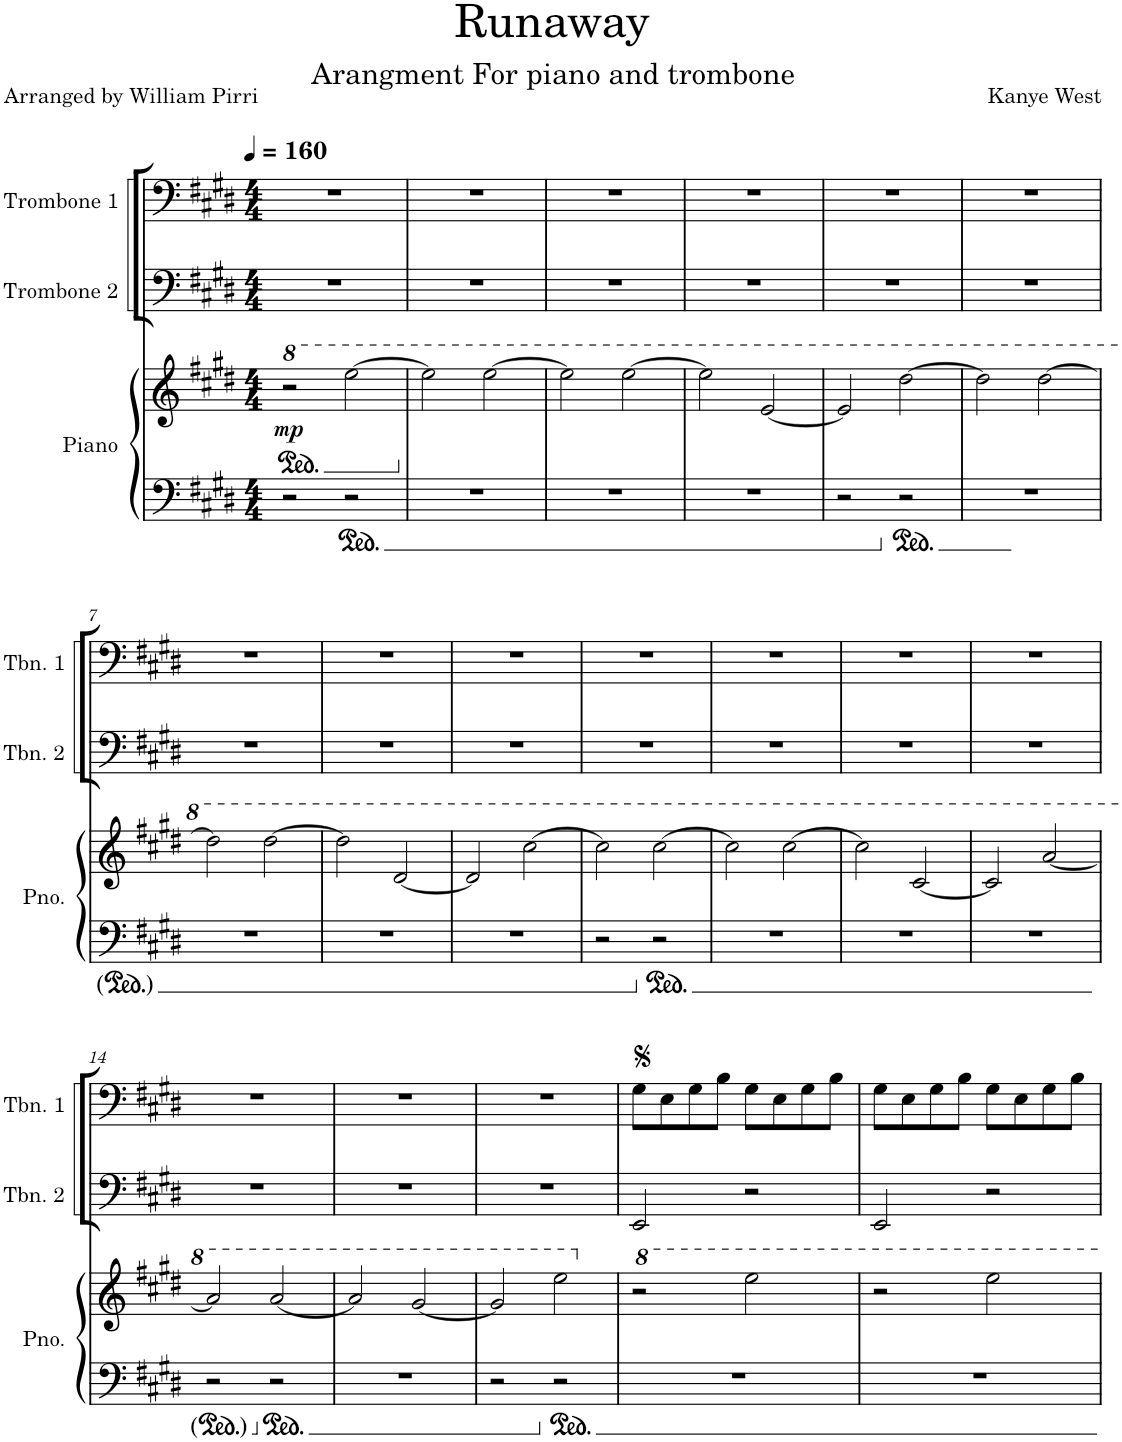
**kern	**kern	**dynam	**kern	**kern
*part3	*part3	*part3	*part2	*part1
*staff4	*staff3	*staff3/4	*staff2	*staff1
*I"Piano	*	*	*I"Trombone 2	*I"Trombone 1
*I'Pno.	*	*	*I'Tbn. 2	*I'Tbn. 1
*clefF4	*clefG2	*	*clefF4	*clefF4
*k[f#c#g#d#]	*k[f#c#g#d#]	*	*k[f#c#g#d#]	*k[f#c#g#d#]
*M4/4	*M4/4	*	*M4/4	*M4/4
*MM160	*MM160	*	*MM160	*MM160
*	*ped	*	*	*
=1	=1	=1	=1	=1
!	!	!LO:DY:b	!	!
2r	2r	mp	1r	1r
*	*8va	*	*	*
2r	[2eee\	.	.	.
=2	=2	=2	=2	=2
*	*Xped	*	*	*
1r	2eee\]	.	1r	1r
.	[2eee\	.	.	.
=3	=3	=3	=3	=3
1r	2eee\]	.	1r	1r
.	[2eee\	.	.	.
=4	=4	=4	=4	=4
1r	2eee\]	.	1r	1r
.	[2ee/	.	.	.
=5	=5	=5	=5	=5
2r	2ee/]	.	1r	1r
2r	[2ddd#\	.	.	.
=6	=6	=6	=6	=6
1r	2ddd#\]	.	1r	1r
.	[2ddd#\	.	.	.
!!LO:LB:g=z
=7	=7	=7	=7	=7
1r	2ddd#\]	.	1r	1r
.	[2ddd#\	.	.	.
=8	=8	=8	=8	=8
1r	2ddd#\]	.	1r	1r
.	[2dd#/	.	.	.
=9	=9	=9	=9	=9
1r	2dd#/]	.	1r	1r
.	[2ccc#\	.	.	.
=10	=10	=10	=10	=10
2r	2ccc#\]	.	1r	1r
2r	[2ccc#\	.	.	.
=11	=11	=11	=11	=11
1r	2ccc#\]	.	1r	1r
.	[2ccc#\	.	.	.
=12	=12	=12	=12	=12
1r	2ccc#\]	.	1r	1r
.	[2cc#/	.	.	.
=13	=13	=13	=13	=13
1r	2cc#/]	.	1r	1r
.	[2aa/	.	.	.
!!LO:LB:g=z
=14	=14	=14	=14	=14
2r	2aa/]	.	1r	1r
2r	[2aa/	.	.	.
=15	=15	=15	=15	=15
1r	2aa/]	.	1r	1r
.	[2gg#/	.	.	.
=16	=16	=16	=16	=16
2r	2gg#/]	.	1r	1r
2r	2eee\	.	.	.
=17	=17	=17	=17	=17
*	*X8va	*	*	*
1r	2r	.	2EE/	8G#\L
.	.	.	.	8E\
.	.	.	.	8G#\
.	.	.	.	8B\J
.	2eee\	.	2r	8G#\L
.	.	.	.	8E\
.	.	.	.	8G#\
.	.	.	.	8B\J
=18	=18	=18	=18	=18
1r	2r	.	2EE/	8G#\L
.	.	.	.	8E\
.	.	.	.	8G#\
.	.	.	.	8B\J
.	2eee\	.	2r	8G#\L
.	.	.	.	8E\
.	.	.	.	8G#\
.	.	.	.	8B\J
=	=	=	=	=
*-	*-	*-	*-	*-
